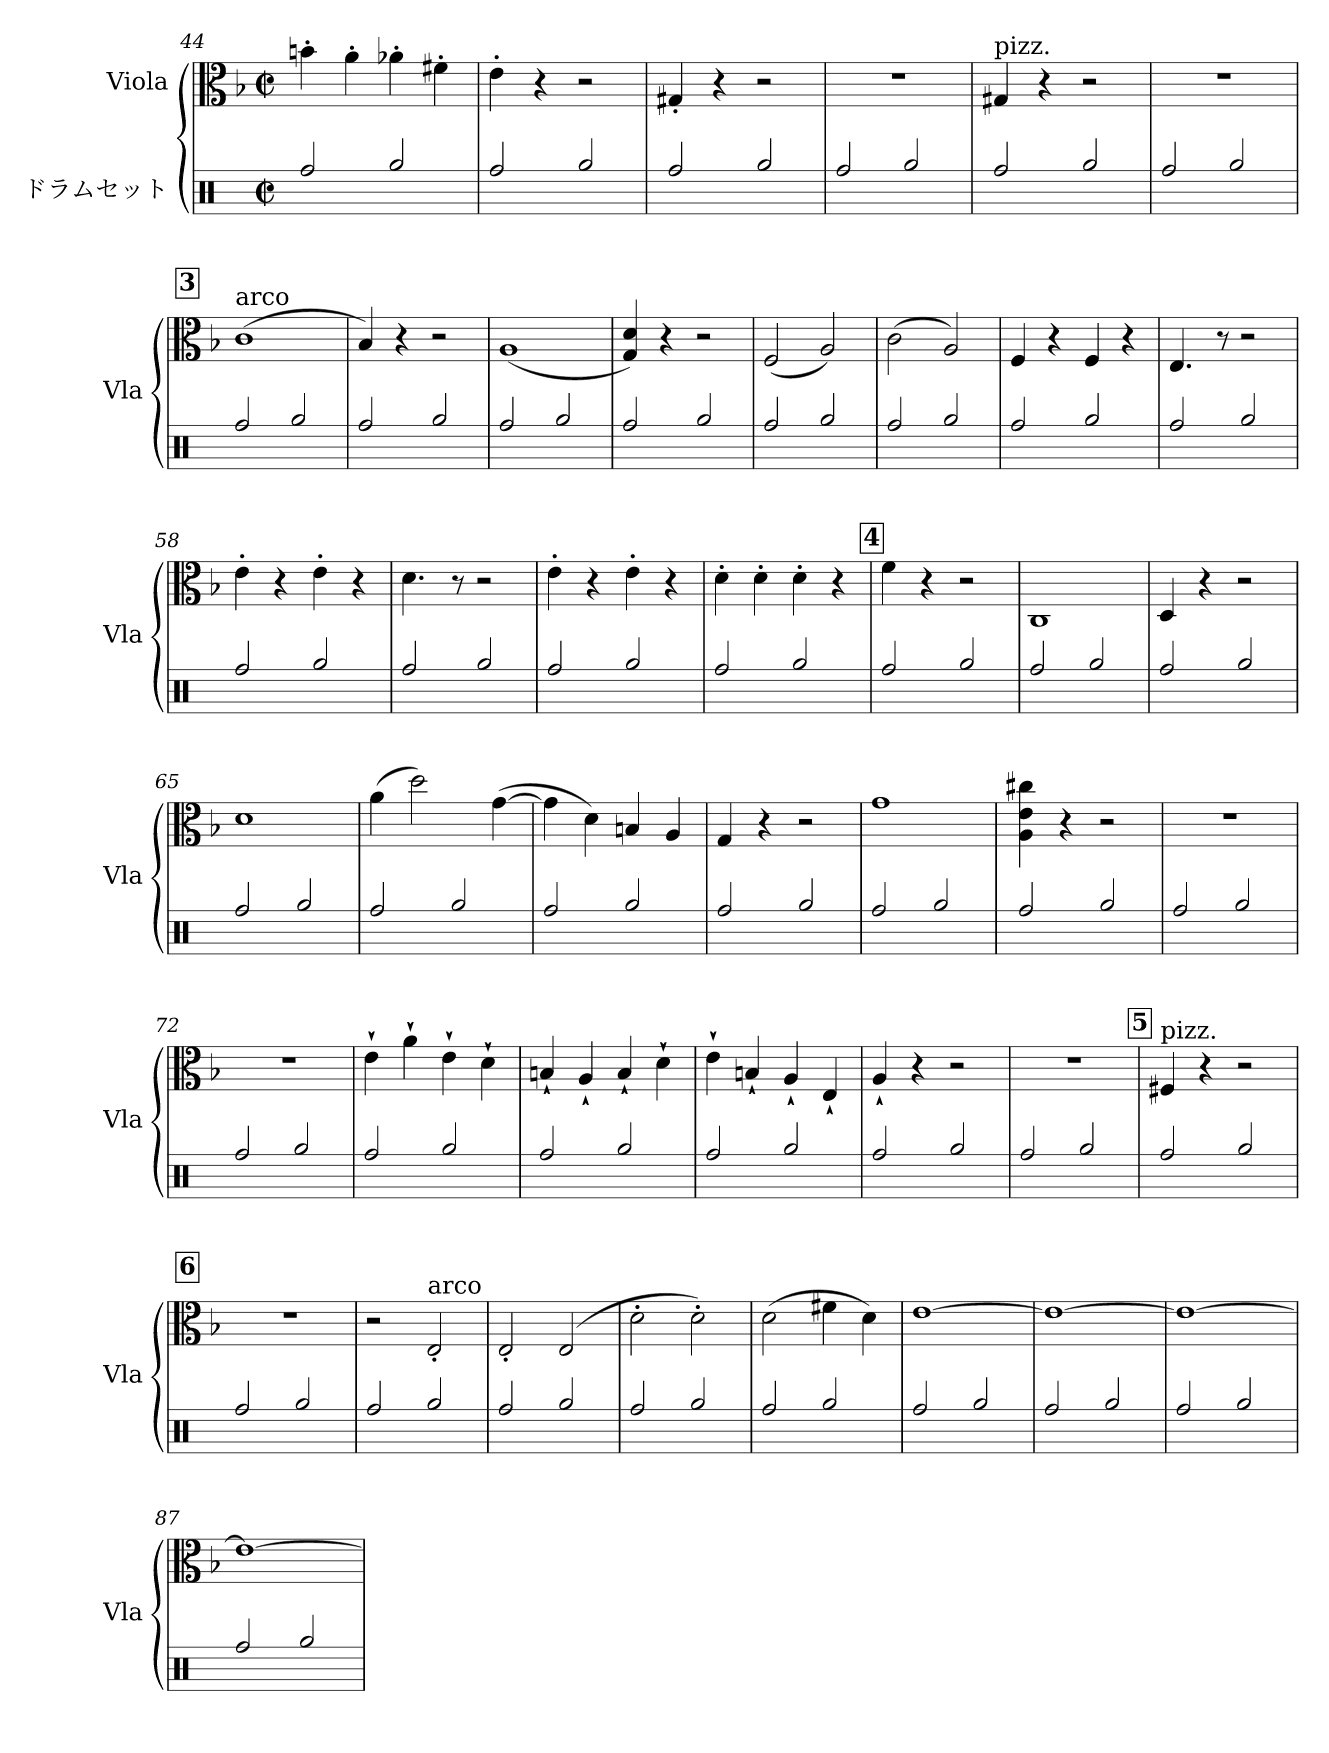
**kern	**kern
*part2	*part1
*staff2	*staff1
*I"ドラムセット	*I"Viola
*	*I'Vla
!!LO:LB:g=z
*clefX	*clefC3
*k[]	*k[b-]
*M2/2	*M2/2
*met(c|)	*met(c|)
=44	=44
2Rff/	4bn'\
.	4a'\
2Rgg/	4a-X'\
.	4f#X'\
=45	=45
2Rff/	4e'\
.	4r
2Rgg/	2r
=46	=46
2Rff/	4G#X'/
.	4r
2Rgg/	2r
=47	=47
2Rff/	1r
2Rgg/	.
=48	=48
!	!LO:TX:a:t=pizz.
2Rff/	4G#X/
.	4r
2Rgg/	2r
=49	=49
2Rff/	1r
2Rgg/	.
!!LO:REH:place=s1:a:B:fs=14:t=3
=50	=50
!	!LO:TX:a:t=arco
2Rff/	(1c
2Rgg/	.
=51	=51
2Rff/	4B-/)
.	4r
2Rgg/	2r
=52	=52
2Rff/	(1A
2Rgg/	.
=53	=53
2Rff/	4G/ 4d/)
.	4r
2Rgg/	2r
!!LO:LB:g=z
=54	=54
2Rff/	(2F/
2Rgg/	2A/)
=55	=55
2Rff/	(2c\
2Rgg/	2A/)
=56	=56
2Rff/	4F/
.	4r
2Rgg/	4F/
.	4r
=57	=57
2Rff/	4.E/
.	8r
2Rgg/	2r
=58	=58
2Rff/	4e'\
.	4r
2Rgg/	4e'\
.	4r
=59	=59
2Rff/	4.d\
.	8r
2Rgg/	2r
=60	=60
2Rff/	4e'\
.	4r
2Rgg/	4e'\
.	4r
=61	=61
2Rff/	4d'\
.	4d'\
2Rgg/	4d'\
.	4r
!!LO:REH:place=s1:a:B:fs=14:t=4
=62	=62
2Rff/	4f\
.	4r
2Rgg/	2r
=63	=63
2Rff/	1C
2Rgg/	.
!!LO:LB:g=z
=64	=64
2Rff/	4D/
.	4r
2Rgg/	2r
=65	=65
2Rff/	1d
2Rgg/	.
=66	=66
2Rff/	(4a\
.	2dd\)
2Rgg/	.
.	([4g\
=67	=67
2Rff/	4g\]
.	4d\)
2Rgg/	4Bn/
.	4A/
=68	=68
2Rff/	4G/
.	4r
2Rgg/	2r
=69	=69
2Rff/	1g
2Rgg/	.
=70	=70
2Rff/	4A\ 4e\ 4cc#X\
.	4r
2Rgg/	2r
=71	=71
2Rff/	1r
2Rgg/	.
=72	=72
2Rff/	1r
2Rgg/	.
=73	=73
2Rff/	4e`\
.	4a`\
2Rgg/	4e`\
.	4d`\
!!LO:LB:g=z
=74	=74
2Rff/	4Bn`/
.	4A`/
2Rgg/	4B`/
.	4d`\
=75	=75
2Rff/	4e`\
.	4Bn`/
2Rgg/	4A`/
.	4E`/
=76	=76
2Rff/	4A`/
.	4r
2Rgg/	2r
=77	=77
2Rff/	1r
2Rgg/	.
!!LO:REH:place=s1:a:B:fs=14:t=5
=78	=78
!	!LO:TX:a:t=pizz.
2Rff/	4F#X/
.	4r
2Rgg/	2r
!!LO:REH:place=s1:a:B:fs=14:t=6
=79	=79
2Rff/	1r
2Rgg/	.
=80	=80
2Rff/	2r
!	!LO:TX:a:t=arco
2Rgg/	2E'/
=81	=81
2Rff/	2E'/
2Rgg/	(2E/
=82	=82
2Rff/	2d'\
2Rgg/	2d'\)
=83	=83
2Rff/	(2d\
2Rgg/	4f#X\
.	4d\)
!!LO:PB:g=z
=84	=84
2Rff/	[1e
2Rgg/	.
=85	=85
2Rff/	1e_
2Rgg/	.
=86	=86
2Rff/	1e_
2Rgg/	.
=87	=87
2Rff/	1e_
2Rgg/	.
=	=
*-	*-
